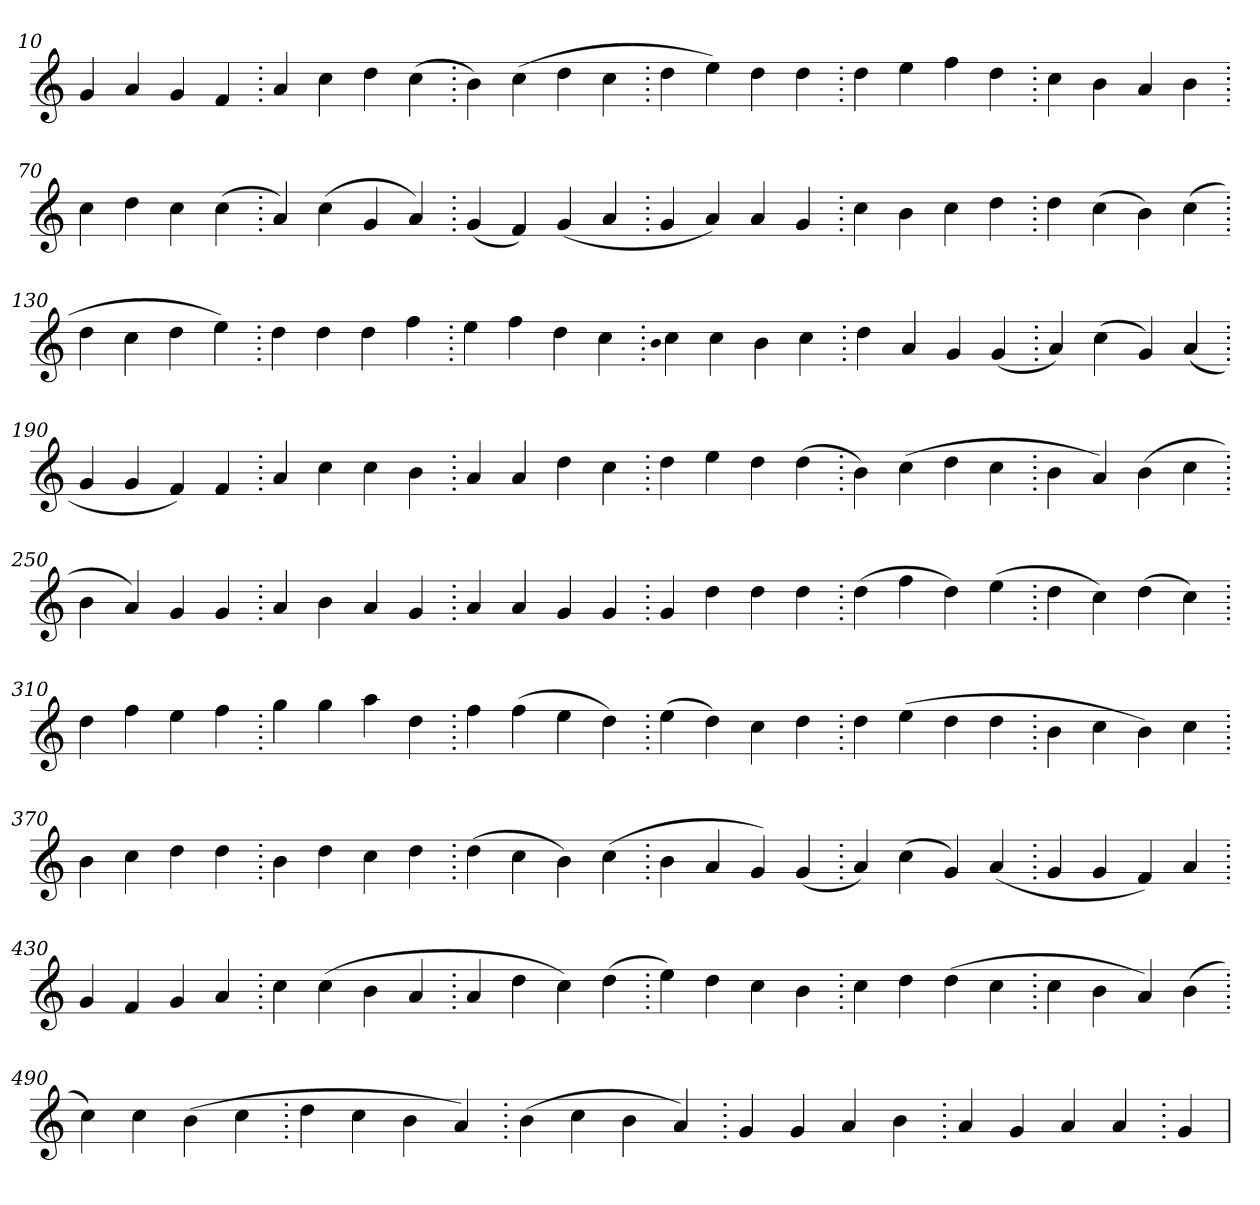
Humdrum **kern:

**kern
*part1
*staff1
*clefG2
=10.
4g
4a
4g
4f
=20.
4a
4cc
4dd
(>4cc
=30.
4b)
(>4cc
4dd
4cc
=40.
4dd
4ee)
4dd
4dd
=50.
4dd
4ee
4ff
4dd
=60.
4cc
4b
4a
4b
=70.
4cc
4dd
4cc
(>4cc
=80.
4a)
(>4cc
4g
4a)
=90.
(>4g
4f)
(>4g
4a
=100.
4g
4a)
4a
4g
=110.
4cc
4b
4cc
4dd
=120.
4dd
(>4cc
4b)
(>4cc
=130.
4dd
4cc
4dd
4ee)
=140.
4dd
4dd
4dd
4ff
=150.
4ee
4ff
4dd
4cc
=160.
qqb
4cc
4cc
4b
4cc
=170.
4dd
4a
4g
(>4g
=180.
4a)
(>4cc
4g)
(>4a
=190.
4g
4g
4f)
4f
=200.
4a
4cc
4cc
4b
=210.
4a
4a
4dd
4cc
=220.
4dd
4ee
4dd
(>4dd
=230.
4b)
(>4cc
4dd
4cc
=240.
4b
4a)
(>4b
4cc
=250.
4b
4a)
4g
4g
=260.
4a
4b
4a
4g
=270.
4a
4a
4g
4g
=280.
4g
4dd
4dd
4dd
=290.
(>4dd
4ff
4dd)
(>4ee
=300.
4dd
4cc)
(>4dd
4cc)
=310.
4dd
4ff
4ee
4ff
=320.
4gg
4gg
4aa
4dd
=330.
4ff
(>4ff
4ee
4dd)
=340.
(>4ee
4dd)
4cc
4dd
=350.
4dd
(>4ee
4dd
4dd
=360.
4b
4cc
4b)
4cc
=370.
4b
4cc
4dd
4dd
=380.
4b
4dd
4cc
4dd
=390.
(>4dd
4cc
4b)
(>4cc
=400.
4b
4a
4g)
(>4g
=410.
4a)
(>4cc
4g)
(>4a
=420.
4g
4g
4f)
4a
=430.
4g
4f
4g
4a
=440.
4cc
(>4cc
4b
4a
=450.
4a
4dd
4cc)
(>4dd
=460.
4ee)
4dd
4cc
4b
=470.
4cc
4dd
(>4dd
4cc
=480.
4cc
4b
4a)
(>4b
=490.
4cc)
4cc
(>4b
4cc
=500.
4dd
4cc
4b
4a)
=510.
(>4b
4cc
4b
4a)
=520.
4g
4g
4a
4b
=530.
4a
4g
4a
4a
=540.
4g
=
*-
